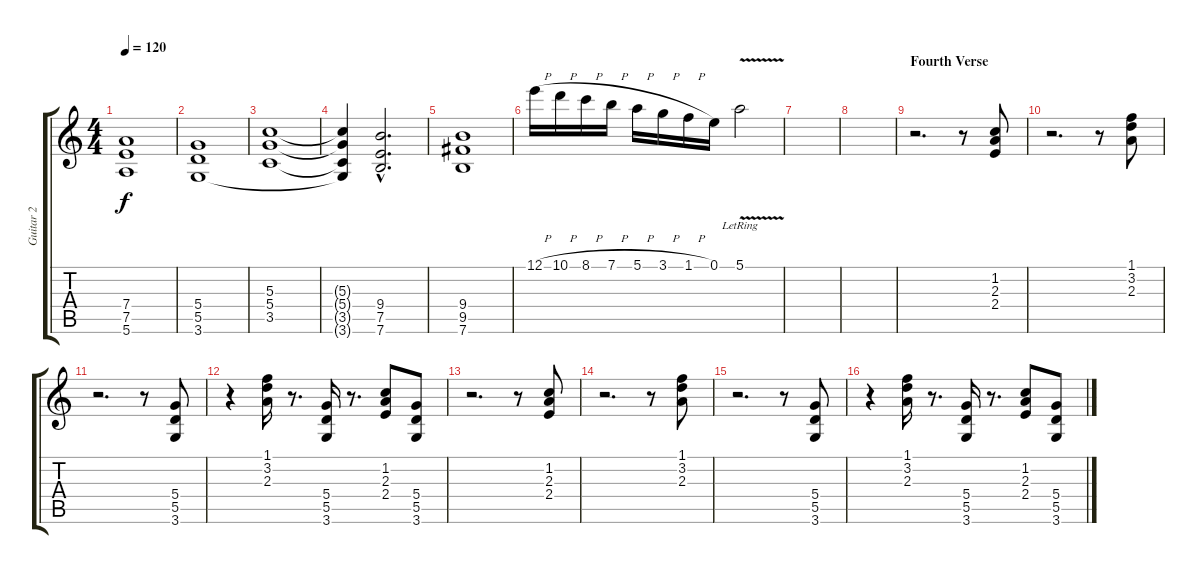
\track ("Guitar 2 " "Guitar 2 ") {instrument distortionguitar}
\staff {score tabs}
\tuning (E4 B3 G3 D3 A2 E2) {hide}
\ts (4 4)
\tempo 120
\clef g2
\ks c
(7.4 7.5 5.6).1{dy f} |
(5.4 5.5 3.6).1 |
(5.3 5.4 3.5).1 |
(5.3{t} 5.4{t} 3.5{t} 3.6{t}).4 (9.4{hac} 7.5{hac} 7.6{hac}).2{d} |
(9.4 9.5 7.6).1 |
12.1{h}.16 10.1{h}.16 8.1{h}.16 7.1{h}.16 5.1{h}.16 3.1{h}.16 1.1{h}.16 0.1.16 5.1{v lr}.2 |
|
|
\section ("" "Fourth Verse")
r.2{d} r.8 (1.2 2.3 2.4).8 |
r.2{d} r.8 (1.1 3.2 2.3).8 |
r.2{d} r.8 (5.4 5.5 3.6).8 |
r.4 (1.1 3.2 2.3).16 r.8{d} (5.4 5.5 3.6).16 r.8{d} (1.2 2.3 2.4).8 (5.4 5.5 3.6).8 |
r.2{d} r.8 (1.2 2.3 2.4).8 |
r.2{d} r.8 (1.1 3.2 2.3).8 |
r.2{d} r.8 (5.4 5.5 3.6).8 |
r.4 (1.1 3.2 2.3).16 r.8{d} (5.4 5.5 3.6).16 r.8{d} (1.2 2.3 2.4).8 (5.4 5.5 3.6).8
